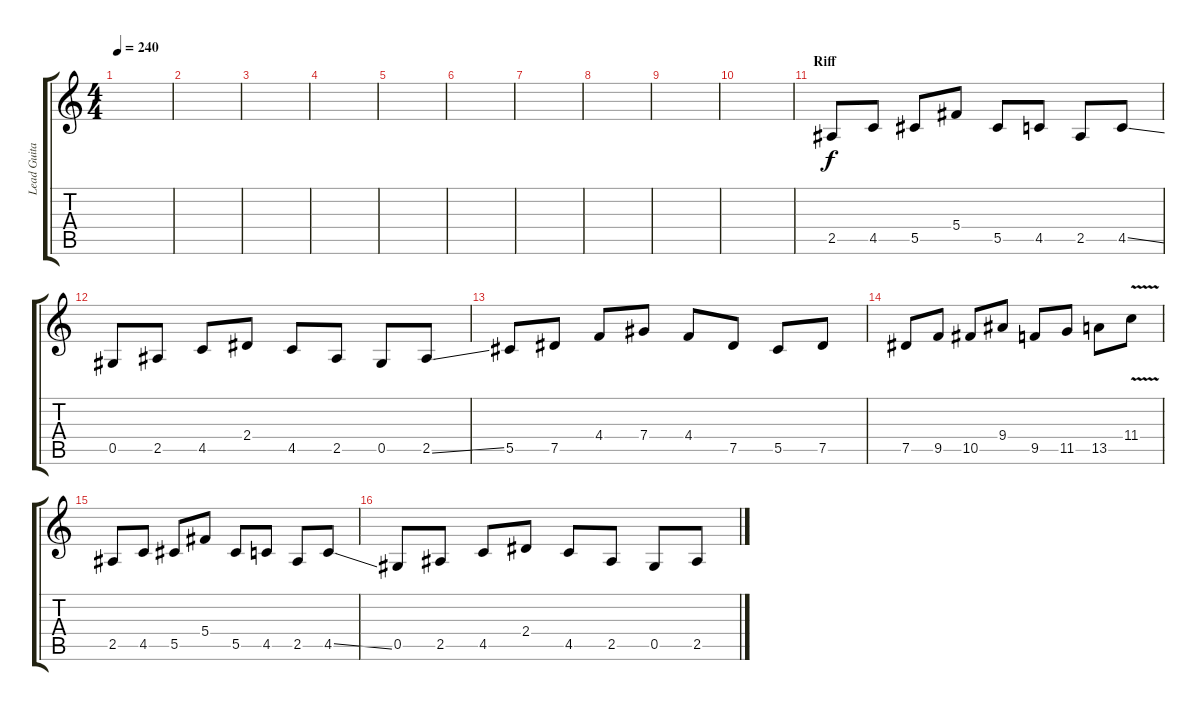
\track ("Lead Guitar" "Lead Guita") {instrument overdrivenguitar}
\staff {score tabs}
\tuning (Eb4 Bb3 Gb3 Db3 Ab2 Eb2) {hide}
\ts (4 4)
\tempo 240
\clef g2
\ks c
|
|
|
|
|
|
|
|
|
|
\section ("" "Riff")
2.5.8 4.5.8 5.5.8 5.4.8 5.5.8 4.5.8 2.5.8 4.5{ss}.8 |
0.5.8 2.5.8 4.5.8 2.4.8 4.5.8 2.5.8 0.5.8 2.5{ss}.8 |
5.5.8 7.5.8 4.4.8 7.4.8 4.4.8 7.5.8 5.5.8 7.5.8 |
7.5.8 9.5.8 10.5.8 9.4.8 9.5.8 11.5.8 13.5.8 11.4{v}.8 |
2.5.8 4.5.8 5.5.8 5.4.8 5.5.8 4.5.8 2.5.8 4.5{ss}.8 |
0.5.8 2.5.8 4.5.8 2.4.8 4.5.8 2.5.8 0.5.8 2.5{ss}.8
